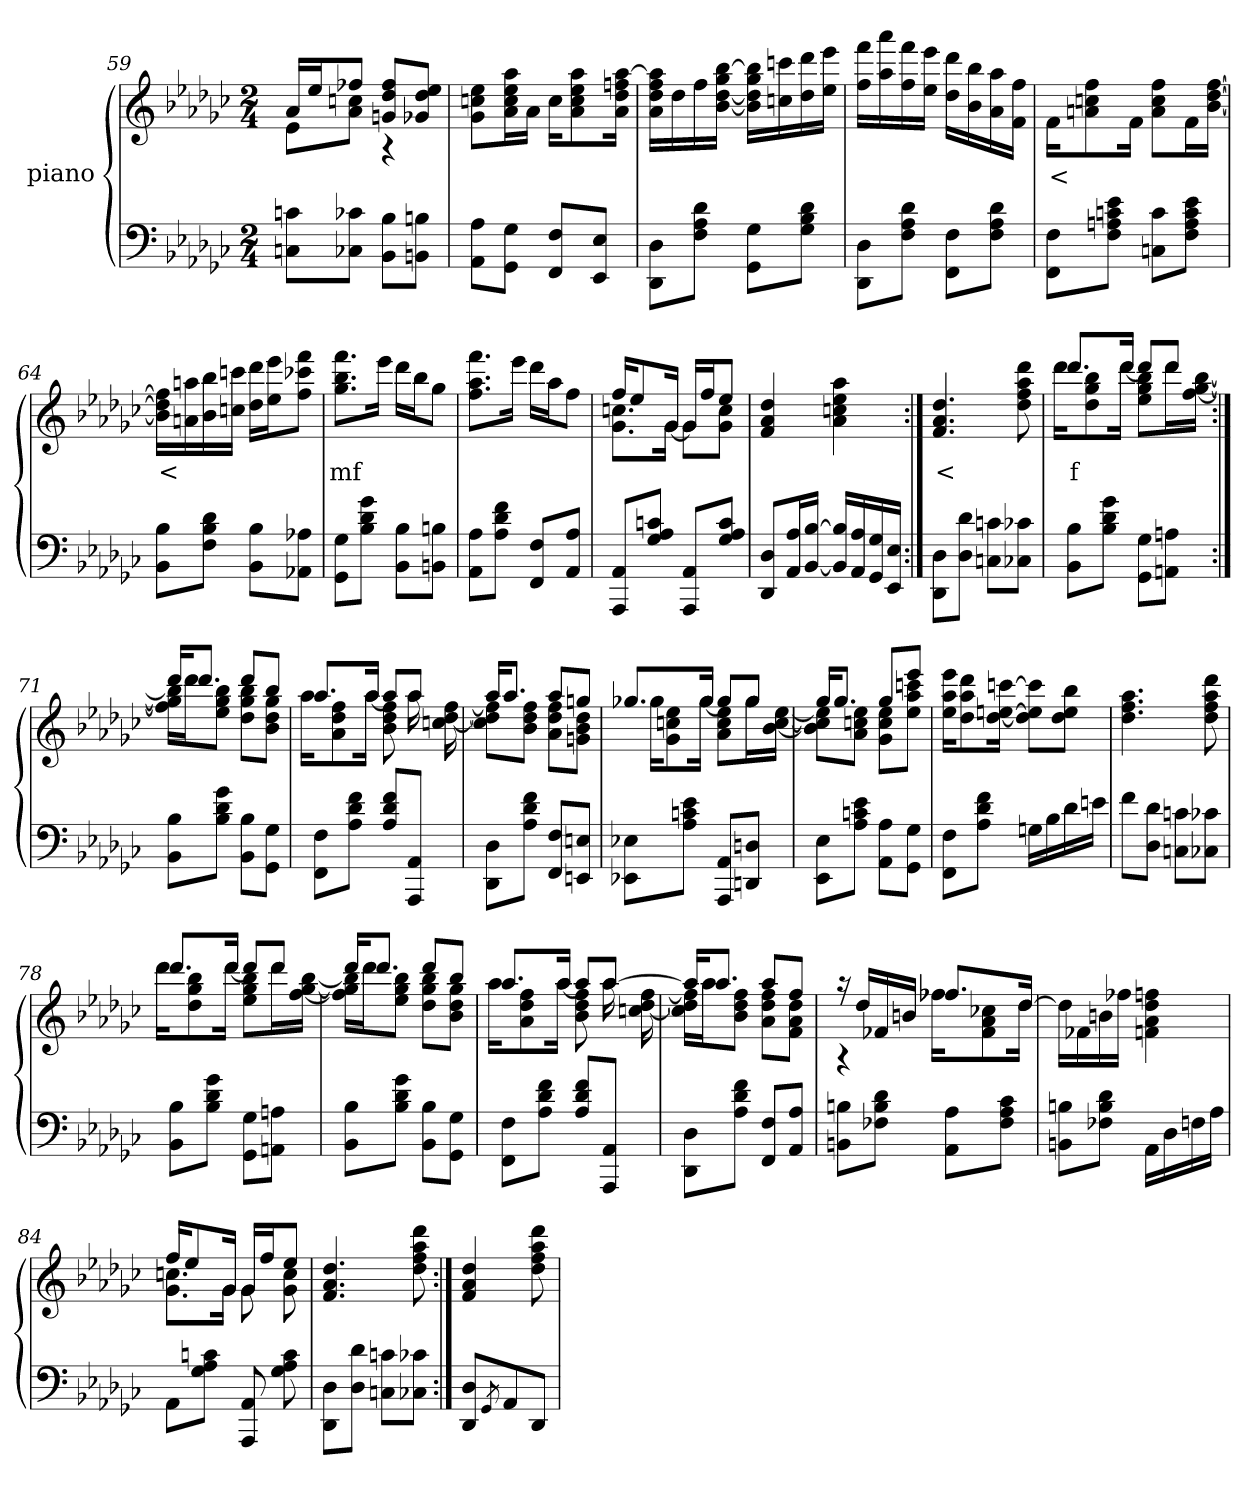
**kern	**kern	**text
*part2	*part1	*part1
*staff2	*staff1	*staff1
*I"piano	*I"piano	*
*clefF4	*clefG2	*
*k[b-e-a-d-g-c-]	*k[b-e-a-d-g-c-]	*
*M2/4	*M2/4	*
=59	=59	=59
*	*^	*
8cn 8CnL	16a-LL	8e-L	.
.	16ee-J	.	.
8c-X 8C-XJ	8ff-XJ	8ccn 8a-J	.
8B- 8BB-L	8ff- 8dd- 8gnL	4r	.
8Bn 8BBnJ	8ee- 8dd- 8g-XJ	.	.
*	*v	*v	*
=60	=60	=60
8A- 8AA-L	8ee- 8ccn 8g-L	.
8G- 8GG-J	16aa- 16ee- 16cc 16a-L	.
.	16a-JJ	.
8F 8FFL	16ccKL	.
.	8aa- 8ee- 8cc 8a-	.
8E- 8EE-J	.	.
.	[16aa- 16ffn 16dd- 16a-Jk	.
=61	=61	=61
8D- 8DD-L	16aa-] 16ff 16dd- 16a-LL	.
.	16dd-	.
8d- 8A- 8FJ	16ff	.
.	[16bb- 16gg- [16dd- [16b-JJ	.
8G- 8GG-L	16bb-] 16gg- 16dd-] 16b-]LL	.
.	16cccn 16ccn	.
8d- 8B- 8G-J	16ddd- 16dd-	.
.	16eee- 16ee-JJ	.
=62	=62	=62
8D- 8DD-L	16fff 16ffLL	.
.	16aaa- 16aa-	.
8d- 8A- 8FJ	16fff 16ff	.
.	16eee- 16ee-JJ	.
8F 8FFL	16ddd- 16dd-LL	.
.	16bb- 16b-	.
8d- 8A- 8FJ	16aa- 16a-	.
.	16ff 16fJJ	.
=63	=63	=63
8F 8FFL	16fKL	<
.	8ff 8ccn 8an	.
8e- 8cn 8An 8FJ	.	.
.	16fJk	.
8c 8CL	8ff 8cc 8aL	.
8e- 8c 8A 8FJ	16fL	.
.	[16ff [16dd- [16b-JJ	.
=64	=64	=64
8B- 8BB-L	16ff] 16dd-] 16b-]LL	<
.	16aan 16an	.
8d- 8B- 8FJ	16bb- 16b-	.
.	16cccn 16ccnJJ	.
8B- 8BB-L	16ddd- 16dd-LL	.
.	16eee- 16ee-J	.
8A-X 8AA-XJ	8fff 8ccc-X 8ffJ	.
=65	=65	=65
8G- 8GG-L	8.fff 8.bb- 8.gg-L	mf
8g- 8d- 8B-J	.	.
.	16eee-Jk	.
8B- 8BB-L	16ddd-LL	.
.	16bb-J	.
8Bn 8BBnJ	8gg-J	.
=66	=66	=66
8A- 8AA-L	8.fff 8.aa- 8.ffL	.
8f 8d- 8A-J	.	.
.	16eee-Jk	.
8F 8FFL	16ddd-LL	.
.	16aa-J	.
8A- 8AA-J	8ffJ	.
=67	=67	=67
*	*^	*
8AA- 8AAA-L	16ffKL	8.ccn 8.g-L	.
.	8ee-	.	.
8cn 8A- 8G-J	.	.	.
.	16g-Jk	[16g-Jk	.
8AA- 8AAA-L	16g-LL	8g-L]	.
.	16ffJ	.	.
8c 8A- 8G-J	8ee-J	8cc 8g-J	.
*	*v	*v	*
=68	=68	=68
8D- 8DD-L	4dd- 4a- 4f	.
16A- 16AA-L	.	.
[16B- [16BB-JJ	.	.
16B-] 16BB-]LL	4aa- 4ee- 4ccn 4a-	.
16A- 16AA-	.	.
16G- 16GG-	.	.
16E- 16EE-JJ	.	.
=69:|!	=69:|!	=69:|!
8D- 8DD-L	4.dd- 4.a- 4.f	<
8d- 8D-J	.	.
8cn 8CnL	.	.
8c-X 8C-XJ	8ddd- 8aa- 8ff 8dd-	.
=70	=70	=70
*	*^	*
8B- 8BB-L	8.ddd-L	16ddd-KL	f
.	.	8bb- 8gg- 8dd-	.
8g- 8d- 8B-J	.	.	.
.	16ddd-Jk	[16ddd-Jk	.
8G- 8GG-L	8ddd-L]	8bb- 8gg- 8ee-L	.
8An 8AAnJ	8ddd-J	16ddd-L	.
.	.	[16bb- [16gg- [16ffJJ	.
=71:|!	=71:|!	=71:|!	=71:|!
8B- 8BB-L	16ddd-KL	16bb-] 16gg-] 16ff]LL	.
.	8.ddd-J	16ddd-J	.
8g- 8d- 8B-J	.	8bb- 8gg- 8ee-J	.
8B- 8BB-L	8ddd-L	8bb- 8gg- 8dd-L	.
8G- 8GG-J	8bb-J	8gg- 8dd- 8b-J	.
=72	=72	=72	=72
8F 8FFL	8.aa-L	16aa-KL	.
.	.	8ff 8dd- 8a-	.
8f 8d- 8A-J	.	.	.
.	16aa-Jk	[16aa-Jk	.
8f 8d- 8A-L	8aa-L]	8ff 8dd- 8b-	.
8AA- 8AAA-J	8aa-J	16aa-	.
.	.	[16ff [16dd- [16ccn	.
=73	=73	=73	=73
8D- 8DD-L	16aa-KL	8ff] 8dd-] 8ccn]L	.
.	8.aa-J	.	.
8f 8d- 8A-J	.	8ff 8dd- 8b-J	.
8F 8FFL	8aa-L	8ff 8dd- 8a-L	.
8En 8EEnJ	8ggnJ	8dd- 8b- 8gnJ	.
=74	=74	=74	=74
8E-X 8EE-XL	8.gg-XL	16gg-KL	.
.	.	8ee- 8ccn 8g-	.
8e- 8cn 8A-J	.	.	.
.	16gg-Jk	[16gg-Jk	.
8AA- 8AAA-L	8gg-L]	8ee- 8cc 8a-L	.
8Dn 8DDnJ	8gg-J	16gg-L	.
.	.	[16ee- [16cc [16b-JJ	.
=75	=75	=75	=75
8E- 8EE-L	16gg-KL	8ee-] 8ccn] 8b-]L	.
.	8.gg-J	.	.
8e- 8cn 8A-J	.	8ee- 8cc 8a-J	.
8A- 8AA-L	8gg-L	8ee- 8cc 8g-L	.
8G- 8GG-J	8eee-J	8ccc 8aa- 8ee-J	.
*	*v	*v	*
=76	=76	=76
8F 8FFL	16eee- 16aa- 16ee-KL	.
.	8ddd- 8aa- 8dd-	.
8f 8d- 8A-J	.	.
.	[16cccn [16een [16dd-Jk	.
16GnLL	8ccc] 8ee] 8dd-]L	.
16B-	.	.
16d-	8bb- 8ee 8dd-J	.
16enJJ	.	.
=77	=77	=77
8fL	4.aa- 4.ff 4.dd-	.
8d- 8D-J	.	.
8cn 8CnL	.	.
8c-X 8C-XJ	8ddd- 8aa- 8ff 8dd-	.
=78	=78	=78
*	*^	*
8B- 8BB-L	8.ddd-L	16ddd-KL	.
.	.	8bb- 8gg- 8dd-	.
8g- 8d- 8B-J	.	.	.
.	16ddd-Jk	[16ddd-Jk	.
8G- 8GG-L	8ddd-L]	8bb- 8gg- 8ee-L	.
8An 8AAnJ	8ddd-J	16ddd-L	.
.	.	[16bb- [16gg- [16ffJJ	.
=79	=79	=79	=79
8B- 8BB-L	16ddd-KL	16bb-] 16gg-] 16ff]LL	.
.	8.ddd-J	16ddd-J	.
8g- 8d- 8B-J	.	8bb- 8gg- 8ee-J	.
8B- 8BB-L	8ddd-L	8bb- 8gg- 8dd-L	.
8G- 8GG-J	8bb-J	8gg- 8dd- 8b-J	.
=80	=80	=80	=80
8F 8FFL	8.aa-L	16aa-KL	.
.	.	8ff 8dd- 8a-	.
8f 8d- 8A-J	.	.	.
.	16aa-Jk	[16aa-Jk	.
8f 8d- 8A-L	8aa-L]	8ff 8dd- 8b-	.
8AA- 8AAA-J	[8aa-J	16aa-	.
.	.	[16ff [16dd- [16ccn	.
=81	=81	=81	=81
8D- 8DD-L	16aa-KL]	16ff] 16dd-] 16ccn]LL	.
.	8.aa-J	16aa-J	.
8f 8d- 8A-J	.	8ff 8dd- 8b-J	.
8F 8FFL	8aa-L	8ff 8dd- 8a-L	.
8A- 8AA-J	8ffJ	8dd- 8a- 8fJ	.
=82	=82	=82	=82
8Bn 8BBnL	16r	4r	.
.	16dd-LL	.	.
8d- 8B 8F-XJ	16f-X	.	.
.	16bnJJ	.	.
8A- 8AA-L	8.ff-L	16ff-KL	.
.	.	8cc-X 8a- 8f-	.
8c- 8A- 8F-J	.	.	.
.	[16dd-Jk	16dd-Jk	.
*	*v	*v	*
=83	=83	=83
8Bn 8BBnL	16dd-LL]	.
.	16f-X	.
8d- 8B 8F-XJ	16bn	.
.	16ff-JJ	.
16AA-LL	4ffn 4dd- 4a- 4fn	.
16D-	.	.
16Fn	.	.
16A-JJ	.	.
=84	=84	=84
*	*^	*
8AA-L	16ffKL	8.ccn 8.g-L	.
.	8ee-	.	.
8cn 8A- 8G-J	.	.	.
.	16g-Jk	16g-Jk	.
8AA- 8AAA-	16g-LL	8g-	.
.	16ffJ	.	.
8c 8A- 8G-	8ee-J	8cc 8g-	.
*	*v	*v	*
=85	=85	=85
8D- 8DD-L	4.dd- 4.a- 4.f	.
8d- 8D-J	.	.
8cn 8CnL	.	.
8c-X 8C-XJ	8ddd- 8aa- 8ff 8dd-	.
=86:|!	=86:|!	=86:|!
8D- 8DD-L	4dd- 4a- 4f	.
8qGG-	.	.
8AA-	.	.
8DD-J	8ddd- 8aa- 8ff 8dd-	.
=	=	=
*-	*-	*-
